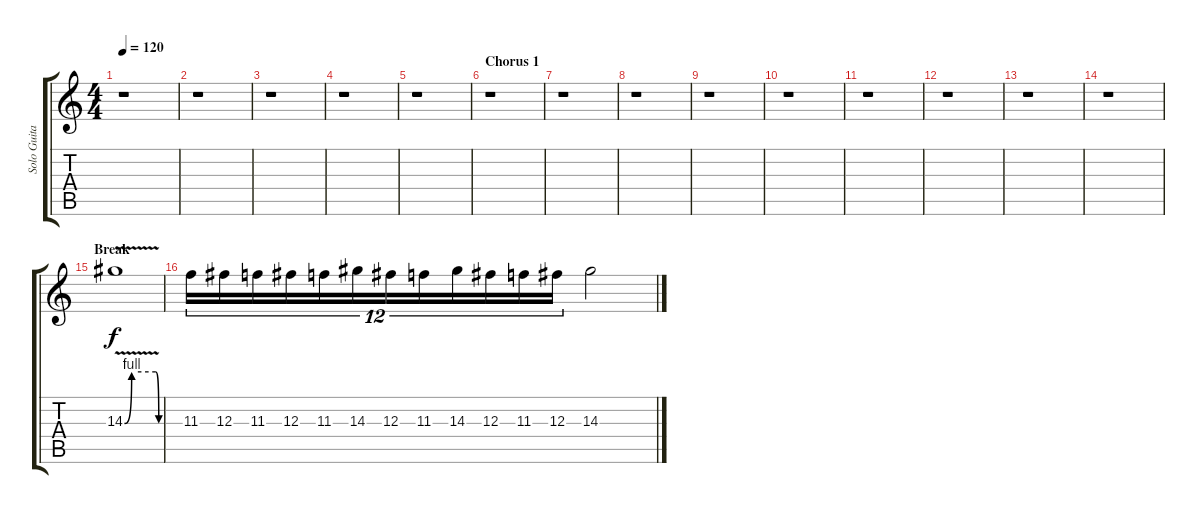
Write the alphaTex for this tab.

\track ("Solo Guitar 1" "Solo Guita") {instrument distortionguitar}
\staff {score tabs}
\tuning (Eb4 Bb3 Gb3 Db3 Ab2 Eb2) {hide}
\ts (4 4)
\tempo 120
\clef g2
\ks c
r.1{dy mp} |
r.1 |
r.1 |
r.1 |
r.1 |
\section ("" "Chorus 1")
r.1 |
r.1 |
r.1 |
r.1 |
r.1 |
r.1 |
r.1 |
r.1 |
r.1 |
\section ("" "Break")
14.3{be (custom 0 0 12 4 53 4 58 0 60 0) v}.1{dy f instrument distortionguitar} |
11.3.16{tu (12 8)} 12.3.16{tu (12 8)} 11.3.16{tu (12 8)} 12.3.16{tu (12 8)} 11.3.16{tu (12 8)} 14.3.16{tu (12 8)} 12.3.16{tu (12 8)} 11.3.16{tu (12 8)} 14.3.16{tu (12 8)} 12.3.16{tu (12 8)} 11.3.16{tu (12 8)} 12.3.16{tu (12 8)} 14.3.2
